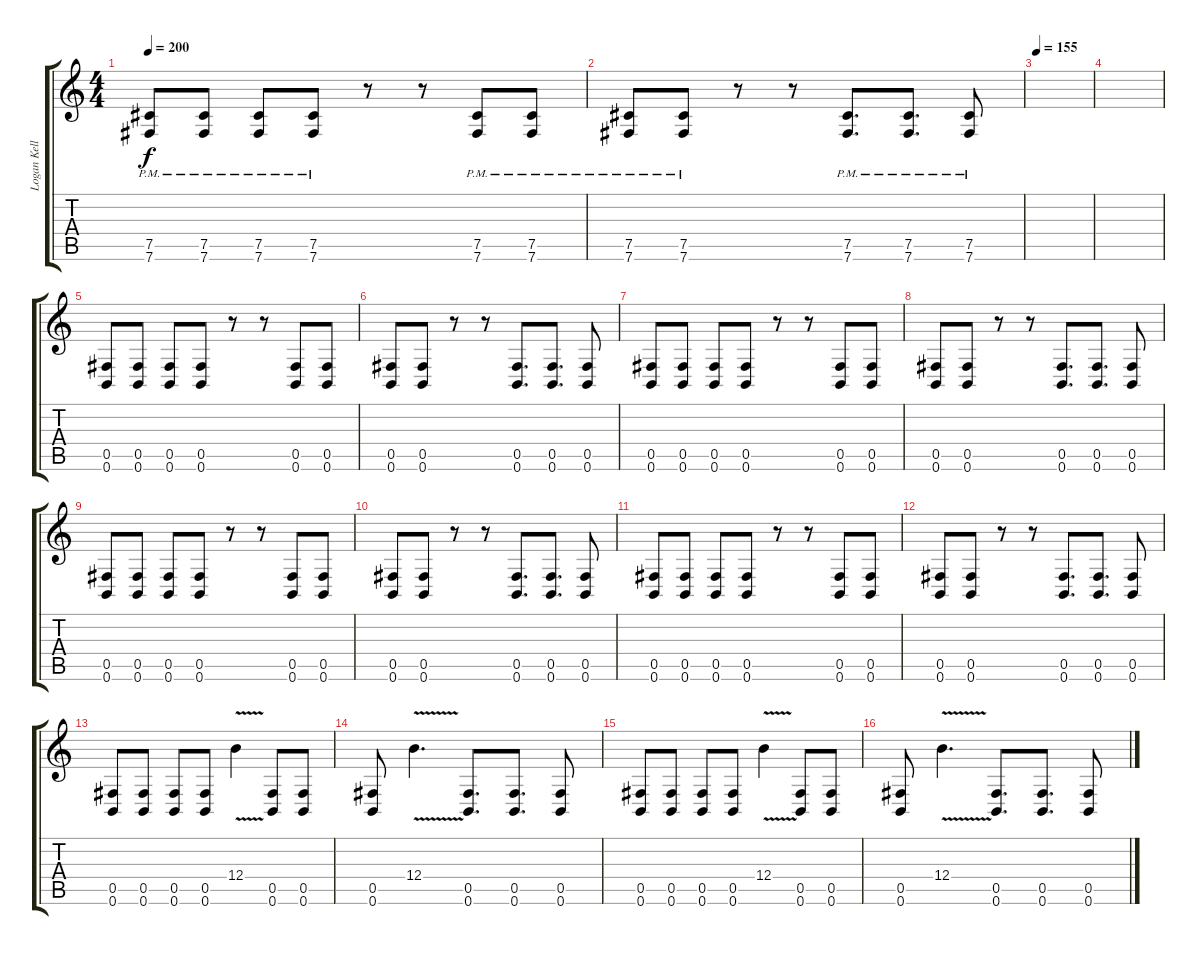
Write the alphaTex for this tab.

\track ("Logan Kelly" "Logan Kell") {instrument distortionguitar}
\staff {score tabs}
\tuning (Db4 Ab3 E3 B2 Gb2 B1) {hide}
\ts (4 4)
\tempo 200
\clef g2
\ks c
(7.5{pm} 7.6{pm}).8{dy f} (7.5{pm} 7.6{pm}).8 (7.5{pm} 7.6{pm}).8 (7.5{pm} 7.6{pm}).8 r.8 r.8 (7.5{pm} 7.6{pm}).8 (7.5{pm} 7.6{pm}).8 |
(7.5{pm} 7.6{pm}).8 (7.5{pm} 7.6{pm}).8 r.8 r.8 (7.5{pm} 7.6{pm}).8{d} (7.5{pm} 7.6{pm}).8{d} (7.5{pm} 7.6{pm}).8 |
\tempo 155
|
|
(0.5 0.6).8 (0.5 0.6).8 (0.5 0.6).8 (0.5 0.6).8 r.8 r.8 (0.5 0.6).8 (0.5 0.6).8 |
(0.5 0.6).8 (0.5 0.6).8 r.8 r.8 (0.5 0.6).8{d} (0.5 0.6).8{d} (0.5 0.6).8 |
(0.5 0.6).8 (0.5 0.6).8 (0.5 0.6).8 (0.5 0.6).8 r.8 r.8 (0.5 0.6).8 (0.5 0.6).8 |
(0.5 0.6).8 (0.5 0.6).8 r.8 r.8 (0.5 0.6).8{d} (0.5 0.6).8{d} (0.5 0.6).8 |
(0.5 0.6).8 (0.5 0.6).8 (0.5 0.6).8 (0.5 0.6).8 r.8 r.8 (0.5 0.6).8 (0.5 0.6).8 |
(0.5 0.6).8 (0.5 0.6).8 r.8 r.8 (0.5 0.6).8{d} (0.5 0.6).8{d} (0.5 0.6).8 |
(0.5 0.6).8 (0.5 0.6).8 (0.5 0.6).8 (0.5 0.6).8 r.8 r.8 (0.5 0.6).8 (0.5 0.6).8 |
(0.5 0.6).8 (0.5 0.6).8 r.8 r.8 (0.5 0.6).8{d} (0.5 0.6).8{d} (0.5 0.6).8 |
(0.5 0.6).8 (0.5 0.6).8 (0.5 0.6).8 (0.5 0.6).8 12.4{v}.4 (0.5 0.6).8 (0.5 0.6).8 |
(0.5 0.6).8 12.4{v}.4{d} (0.5 0.6).8{d} (0.5 0.6).8{d} (0.5 0.6).8 |
(0.5 0.6).8 (0.5 0.6).8 (0.5 0.6).8 (0.5 0.6).8 12.4{v}.4 (0.5 0.6).8 (0.5 0.6).8 |
(0.5 0.6).8 12.4{v}.4{d} (0.5 0.6).8{d} (0.5 0.6).8{d} (0.5 0.6).8
